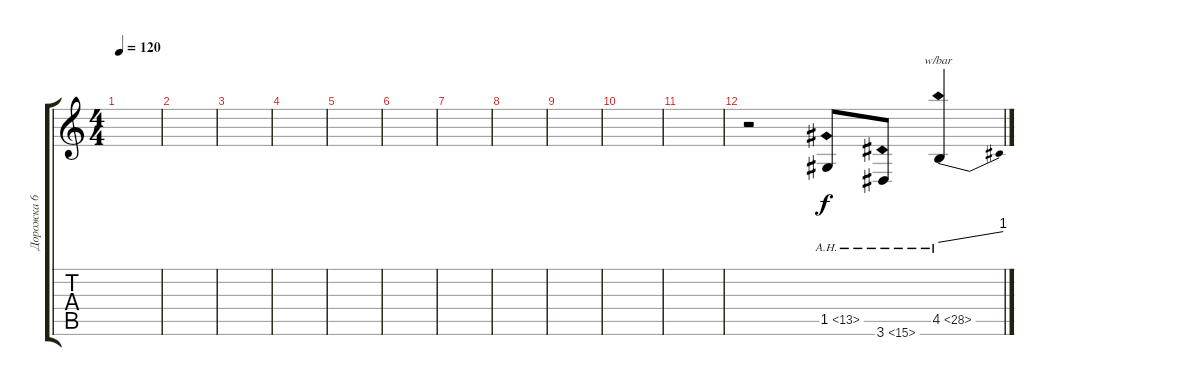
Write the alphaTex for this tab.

\track ("Дорожка 6" "Дорожка 6") {instrument distortionguitar}
\staff {score tabs}
\tuning (D4 A3 F3 C3 G2 C2) {hide}
\ts (4 4)
\tempo 120
\clef g2
\ks c
|
|
|
|
|
|
|
|
|
|
|
r.2 1.5{ah 12}.8 3.6{ah 12}.8 4.5{ah 24}.4{tbe (dive default 0 0 60 4)}
